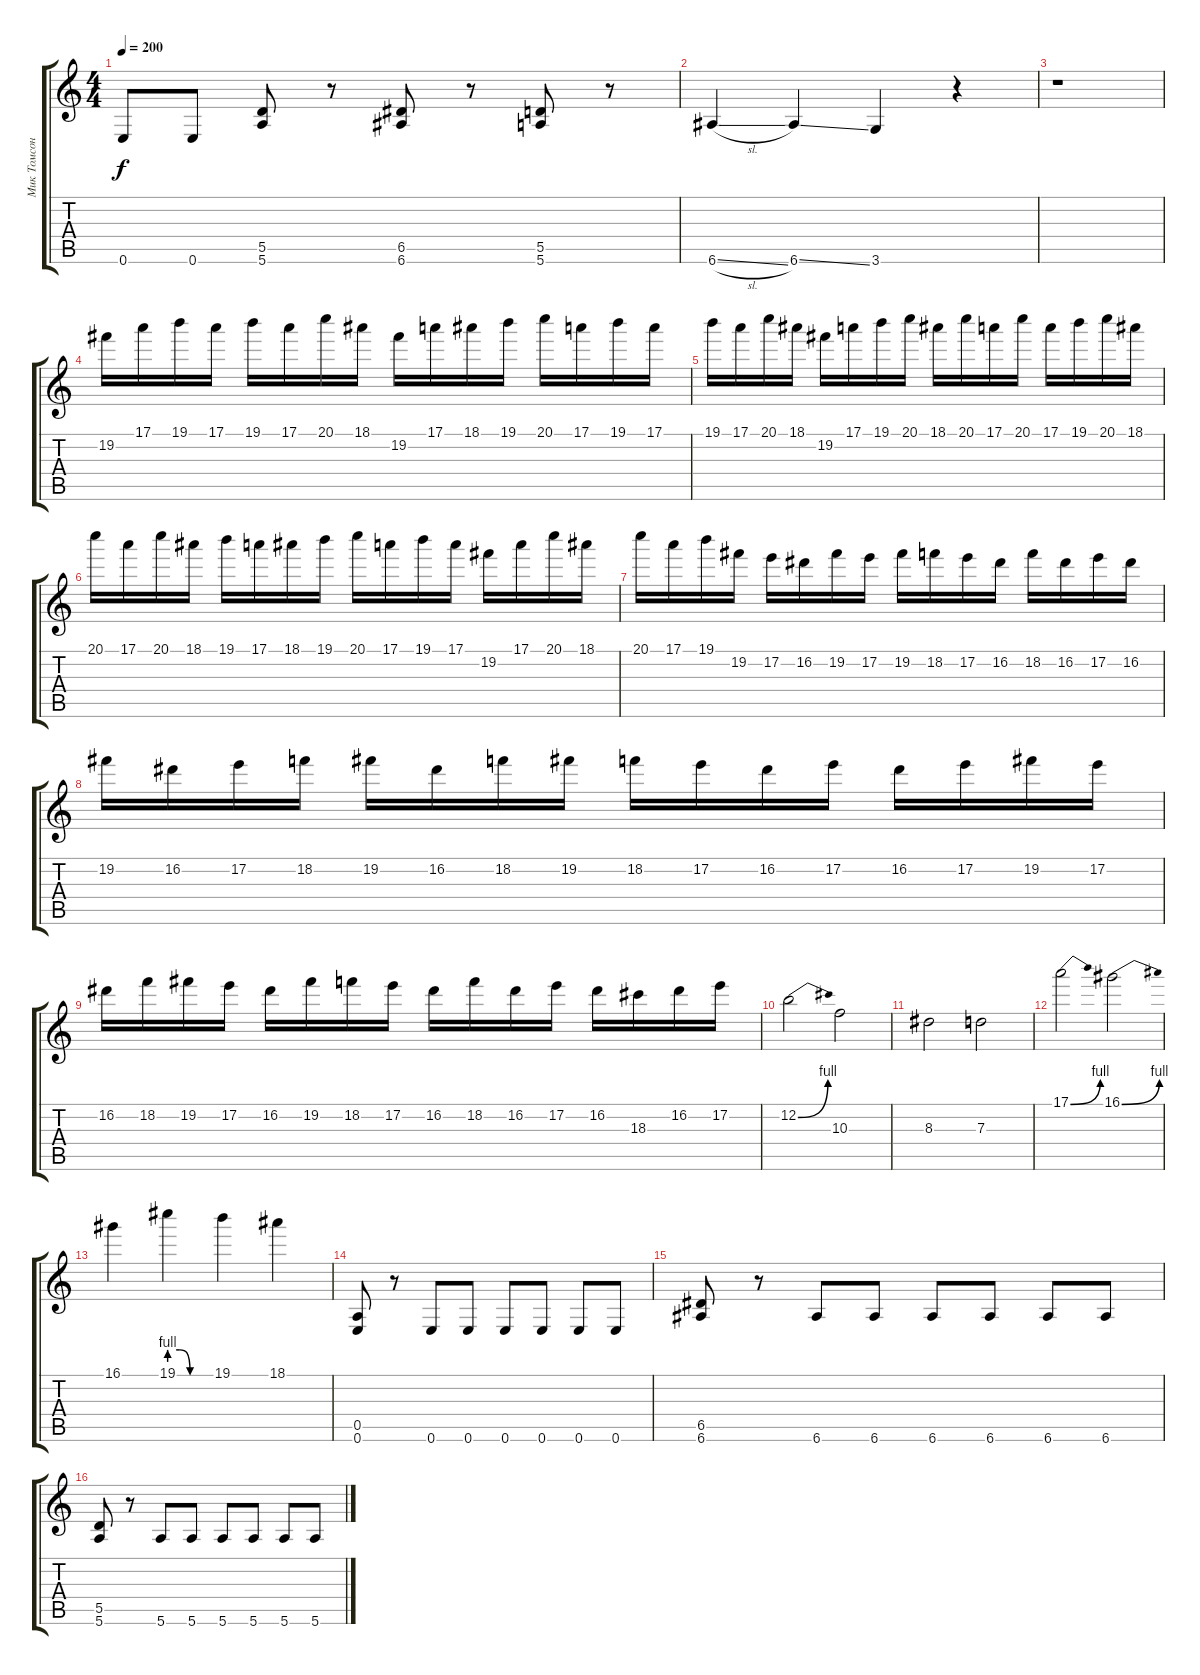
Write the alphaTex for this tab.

\track ("Мик Томсон" "Мик Томсон") {instrument distortionguitar}
\staff {score tabs}
\tuning (E4 B3 G3 D3 A2 E2) {hide}
\ts (4 4)
\tempo 200
\clef g2
\ks c
0.6.8{dy f} 0.6.8 (5.5 5.6).8 r.8 (6.5 6.6).8 r.8 (5.5 5.6).8 r.8 |
6.6{sl}.4 6.6{ss}.4 3.6.4 r.4 |
r.1 |
19.2.16 17.1.16 19.1.16 17.1.16 19.1.16 17.1.16 20.1.16 18.1.16 19.2.16 17.1.16 18.1.16 19.1.16 20.1.16 17.1.16 19.1.16 17.1.16 |
19.1.16 17.1.16 20.1.16 18.1.16 19.2.16 17.1.16 19.1.16 20.1.16 18.1.16 20.1.16 17.1.16 20.1.16 17.1.16 19.1.16 20.1.16 18.1.16 |
20.1.16 17.1.16 20.1.16 18.1.16 19.1.16 17.1.16 18.1.16 19.1.16 20.1.16 17.1.16 19.1.16 17.1.16 19.2.16 17.1.16 20.1.16 18.1.16 |
20.1.16 17.1.16 19.1.16 19.2.16 17.2.16 16.2.16 19.2.16 17.2.16 19.2.16 18.2.16 17.2.16 16.2.16 18.2.16 16.2.16 17.2.16 16.2.16 |
19.2.16 16.2.16 17.2.16 18.2.16 19.2.16 16.2.16 18.2.16 19.2.16 18.2.16 17.2.16 16.2.16 17.2.16 16.2.16 17.2.16 19.2.16 17.2.16 |
16.2.16 18.2.16 19.2.16 17.2.16 16.2.16 19.2.16 18.2.16 17.2.16 16.2.16 18.2.16 16.2.16 17.2.16 16.2.16 18.3.16 16.2.16 17.2.16 |
12.2{be (bend 0 0 60 4)}.2 10.3.2 |
8.3.2 7.3.2 |
17.1{be (bend 0 0 60 4)}.2 16.1{be (bend 0 0 60 4)}.2 |
16.1.4 19.1{be (custom 0 4 15 4 30 0 60 0)}.4 19.1.4 18.1.4 |
(0.5 0.6).8 r.8 0.6.8 0.6.8 0.6.8 0.6.8 0.6.8 0.6.8 |
(6.5 6.6).8 r.8 6.6.8 6.6.8 6.6.8 6.6.8 6.6.8 6.6.8 |
(5.5 5.6).8 r.8 5.6.8 5.6.8 5.6.8 5.6.8 5.6.8 5.6.8
